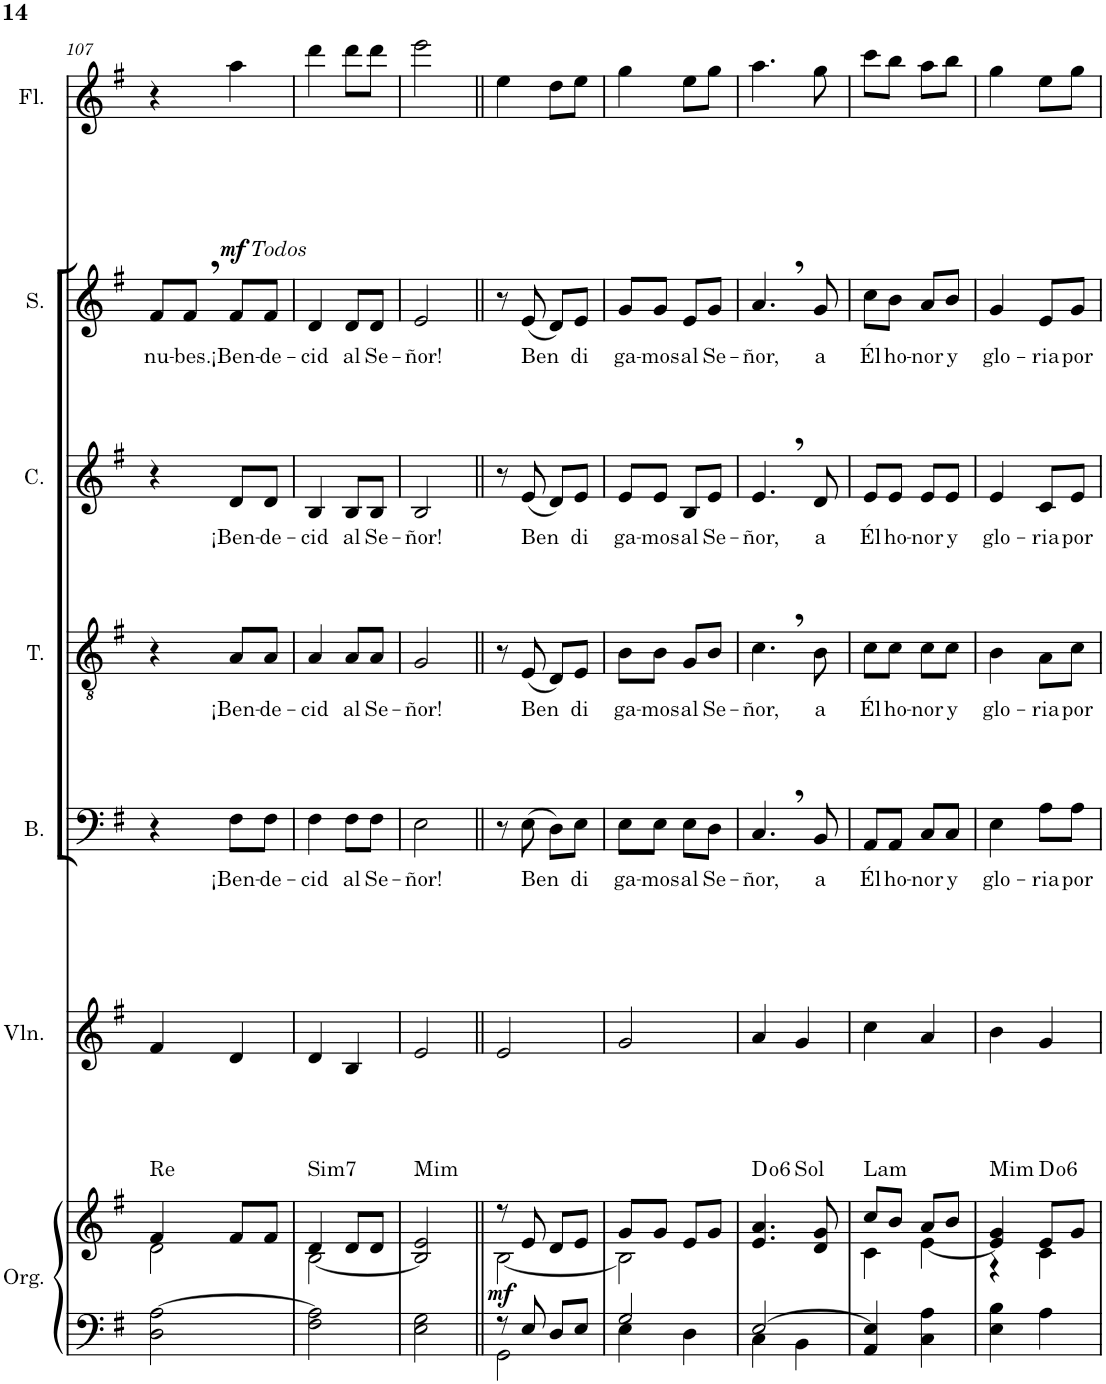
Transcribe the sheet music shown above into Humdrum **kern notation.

**kern	**kern	**dynam	**harte	**kern	**kern	**text	**kern	**text	**kern	**text	**kern	**text	**dynam	**kern
*part7	*part7	*part7	*part7	*part6	*part5	*part5	*part4	*part4	*part3	*part3	*part2	*part2	*part2	*part1
*staff8	*staff7	*staff7/8	*	*staff6	*staff5	*staff5	*staff4	*staff4	*staff3	*staff3	*staff2	*staff2	*staff2	*staff1
*I"Órgano	*	*	*	*I"Violín	*I"Bajo	*	*I"Tenor	*	*I"Contralto	*	*I"Soprano	*	*	*I"Flauta
*	*	*	*	*I'Vln.	*I'B.	*	*I'T.	*	*I'C.	*	*I'S.	*	*	*I'Fl.
!!LO:PB:g=z
*clefF4	*clefG2	*	*	*clefG2	*clefF4	*	*clefGv2	*	*clefG2	*	*clefG2	*	*	*clefG2
*k[f#]	*k[f#]	*	*	*k[f#]	*k[f#]	*	*k[f#]	*	*k[f#]	*	*k[f#]	*	*	*k[f#]
*M2/4	*M2/4	*	*	*M2/4	*M2/4	*	*M2/4	*	*M2/4	*	*M2/4	*	*	*M2/4
=107	=107	=107	=107	=107	=107	=107	=107	=107	=107	=107	=107	=107	=107	=107
*	*^	*	*	*	*	*	*	*	*	*	*	*	*	*
!	!	!	!	!LO:H:kt=Re	!	!	!	!	!	!	!	!	!LO:LY:b	!	!
2D\ [2A\	4f#/	2d\	.	N	4f#/	4r	.	4r	.	4r	.	8f#/L	nu-	.	4r
!	!	!	!	!	!	!	!	!	!	!	!	!	!LO:LY:b	!	!
.	.	.	.	.	.	.	.	.	.	.	.	8f#,/J	-bes.	.	.
!	!	!	!	!	!	!	!	!	!	!	!	!LO:TX:a:i:t=Todos	!	!	!
!	!	!	!	!	!	!	!LO:LY:b	!	!LO:LY:b	!	!LO:LY:b	!	!LO:LY:b	!LO:DY:a	!
.	8f#/L	.	.	.	4d/	8F#\L	¡Ben-	8A/L	¡Ben-	8d/L	¡Ben-	8f#/L	¡Ben-	mf	4aa\
!	!	!	!	!	!	!	!LO:LY:b	!	!LO:LY:b	!	!LO:LY:b	!	!LO:LY:b	!	!
.	8f#/J	.	.	.	.	8F#\J	-de-	8A/J	-de-	8d/J	-de-	8f#/J	-de-	.	.
=108	=108	=108	=108	=108	=108	=108	=108	=108	=108	=108	=108	=108	=108	=108	=108
!	!	!	!	!LO:H:kt=Sim7	!	!	!LO:LY:b	!	!LO:LY:b	!	!LO:LY:b	!	!LO:LY:b	!	!
2F#\ 2A\]	4d/	[2B\	.	N	4d/	4F#\	-cid	4A/	-cid	4B/	-cid	4d/	-cid	.	4ddd\
!	!	!	!	!	!	!	!LO:LY:b	!	!LO:LY:b	!	!LO:LY:b	!	!LO:LY:b	!	!
.	8d/L	.	.	.	4B/	8F#\L	al	8A/L	al	8B/L	al	8d/L	al	.	8ddd\L
!	!	!	!	!	!	!	!LO:LY:b	!	!LO:LY:b	!	!LO:LY:b	!	!LO:LY:b	!	!
.	8d/J	.	.	.	.	8F#\J	Se-	8A/J	Se-	8B/J	Se-	8d/J	Se-	.	8ddd\J
*	*v	*v	*	*	*	*	*	*	*	*	*	*	*	*	*
=109	=109	=109	=109	=109	=109	=109	=109	=109	=109	=109	=109	=109	=109	=109
!	!	!	!LO:H:kt=Mim	!	!	!LO:LY:b	!	!LO:LY:b	!	!LO:LY:b	!	!LO:LY:b	!	!
2E\ 2G\	2B/] 2e/	.	N	2e/	2E\	-ñor!	2G/	-ñor!	2B/	-ñor!	2e/	-ñor!	.	2eee\
=110||	=110||	=110||	=110||	=110||	=110||	=110||	=110||	=110||	=110||	=110||	=110||	=110||	=110||	=110||
*^	*^	*	*	*	*	*	*	*	*	*	*	*	*	*
!	!	!	!	!LO:DY:b	!	!	!	!	!	!	!	!	!	!	!	!
8r	2GG\	8r	[2B\	mf	.	2e/	8r	.	8r	.	8r	.	8r	.	.	4ee\
!	!	!	!	!	!	!	!	!LO:LY:b	!	!LO:LY:b	!	!LO:LY:b	!	!LO:LY:b	!	!
8E/	.	8e/	.	.	.	.	(8E\	Ben	(8E/	Ben	(8e/	Ben	(8e/	Ben	.	.
8D/L	.	8d/L	.	.	.	.	8D\L)	.	8D/L)	.	8d/L)	.	8d/L)	.	.	8dd\L
!	!	!	!	!	!	!	!	!LO:LY:b	!	!LO:LY:b	!	!LO:LY:b	!	!LO:LY:b	!	!
8E/J	.	8e/J	.	.	.	.	8E\J	di	8E/J	di	8e/J	di	8e/J	di	.	8ee\J
=111	=111	=111	=111	=111	=111	=111	=111	=111	=111	=111	=111	=111	=111	=111	=111	=111
!	!	!	!	!	!	!	!	!LO:LY:b	!	!LO:LY:b	!	!LO:LY:b	!	!LO:LY:b	!	!
2G/	4E\	8g/L	2B\]	.	.	2g/	8E\L	-ga-	8B\L	-ga-	8e/L	-ga-	8g/L	-ga-	.	4gg\
!	!	!	!	!	!	!	!	!LO:LY:b	!	!LO:LY:b	!	!LO:LY:b	!	!LO:LY:b	!	!
.	.	8g/J	.	.	.	.	8E\J	-mos	8B\J	-mos	8e/J	-mos	8g/J	-mos	.	.
!	!	!	!	!	!	!	!	!LO:LY:b	!	!LO:LY:b	!	!LO:LY:b	!	!LO:LY:b	!	!
.	4D\	8e/L	.	.	.	.	8E\L	al	8G/L	al	8B/L	al	8e/L	al	.	8ee\L
!	!	!	!	!	!	!	!	!LO:LY:b	!	!LO:LY:b	!	!LO:LY:b	!	!LO:LY:b	!	!
.	.	8g/J	.	.	.	.	8D\J	Se-	8B/J	Se-	8e/J	Se-	8g/J	Se-	.	8gg\J
*	*	*v	*v	*	*	*	*	*	*	*	*	*	*	*	*	*
=112	=112	=112	=112	=112	=112	=112	=112	=112	=112	=112	=112	=112	=112	=112	=112
!	!	!	!	!LO:H:n=1:kt=6	!	!	!LO:LY:b	!	!LO:LY:b	!	!LO:LY:b	!	!LO:LY:b	!	!
!	!	!	!	!LO:H:n=2:kt=Sol	!	!	!	!	!	!	!	!	!	!	!
[2E/	4C\	4.e/ 4.a/	.	D:dim(6) N	4a/	4.C,/	-ñor,	4.c,\	-ñor,	4.e,/	-ñor,	4.a,/	-ñor,	.	4.aa\
.	4BB\	.	.	.	4g/	.	.	.	.	.	.	.	.	.	.
!	!	!	!	!	!	!	!LO:LY:b	!	!LO:LY:b	!	!LO:LY:b	!	!LO:LY:b	!	!
.	.	8d/ 8g/	.	.	.	8BB/	a	8B\	a	8d/	a	8g/	a	.	8gg\
*v	*v	*	*	*	*	*	*	*	*	*	*	*	*	*	*
=113	=113	=113	=113	=113	=113	=113	=113	=113	=113	=113	=113	=113	=113	=113
*	*^	*	*	*	*	*	*	*	*	*	*	*	*	*
!	!	!	!	!LO:H:kt=Lam	!	!	!LO:LY:b	!	!LO:LY:b	!	!LO:LY:b	!	!LO:LY:b	!	!
4AA/ 4E/]	8cc/L	4c\	.	N	4cc\	8AA/L	Él	8c\L	Él	8e/L	Él	8cc\L	Él	.	8ccc\L
!	!	!	!	!	!	!	!LO:LY:b	!	!LO:LY:b	!	!LO:LY:b	!	!LO:LY:b	!	!
.	8b/J	.	.	.	.	8AA/J	ho-	8c\J	ho-	8e/J	ho-	8b\J	ho-	.	8bb\J
!	!	!	!	!	!	!	!LO:LY:b	!	!LO:LY:b	!	!LO:LY:b	!	!LO:LY:b	!	!
4C\ 4A\	8a/L	[4e\	.	.	4a/	8C/L	-nor	8c\L	-nor	8e/L	-nor	8a/L	-nor	.	8aa\L
!	!	!	!	!	!	!	!LO:LY:b	!	!LO:LY:b	!	!LO:LY:b	!	!LO:LY:b	!	!
.	8b/J	.	.	.	.	8C/J	y	8c\J	y	8e/J	y	8b/J	y	.	8bb\J
=114	=114	=114	=114	=114	=114	=114	=114	=114	=114	=114	=114	=114	=114	=114	=114
!	!	!	!	!LO:H:kt=Mim	!	!	!LO:LY:b	!	!LO:LY:b	!	!LO:LY:b	!	!LO:LY:b	!	!
4E\ 4B\	4e/] 4g/	4r	.	N	4b\	4E\	glo-	4B\	glo-	4e/	glo-	4g/	glo-	.	4gg\
!	!	!	!	!LO:H:kt=6	!	!	!LO:LY:b	!	!LO:LY:b	!	!LO:LY:b	!	!LO:LY:b	!	!
4A\	8e/L	4c\	.	D:dim(6)	4g/	8A\L	-ria	8A\L	-ria	8c/L	-ria	8e/L	-ria	.	8ee\L
!	!	!	!	!	!	!	!LO:LY:b	!	!LO:LY:b	!	!LO:LY:b	!	!LO:LY:b	!	!
.	8g/J	.	.	.	.	8A\J	por	8c\J	por	8e/J	por	8g/J	por	.	8gg\J
*	*v	*v	*	*	*	*	*	*	*	*	*	*	*	*	*
=	=	=	=	=	=	=	=	=	=	=	=	=	=	=
*-	*-	*-	*-	*-	*-	*-	*-	*-	*-	*-	*-	*-	*-	*-
